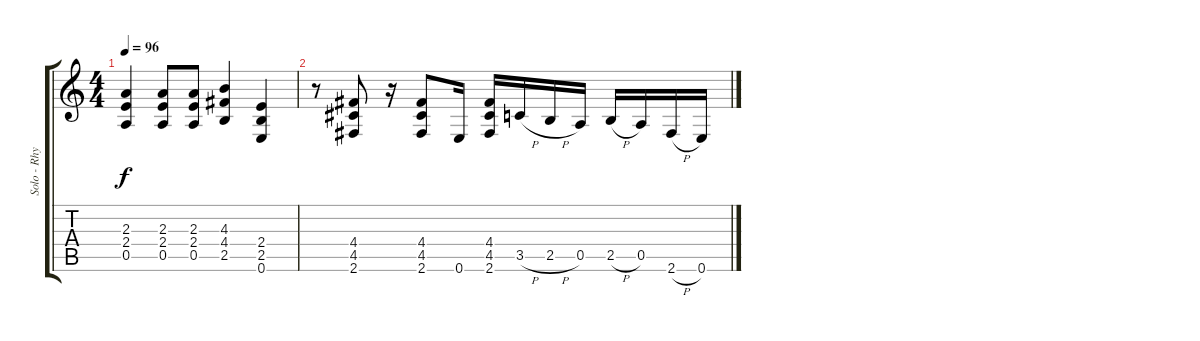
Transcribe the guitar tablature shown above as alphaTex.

\track ("Solo - Rhythm" "Solo - Rhy") {instrument acousticguitarsteel}
\staff {score tabs}
\tuning (E4 B3 G3 D3 A2 E2) {hide}
\ts (4 4)
\tempo 96
\clef g2
\ks c
(2.3 2.4 0.5).4{dy f} (2.3 2.4 0.5).8 (2.3 2.4 0.5).8 (4.3 4.4 2.5).4 (2.4 2.5 0.6).4 |
r.8 (4.4 4.5 2.6).8 r.16 (4.4 4.5 2.6).8 0.6.16 (4.4 4.5 2.6).16 3.5{h}.16 2.5{h}.16 0.5.16 2.5{h}.16 0.5.16 2.6{h}.16 0.6.16
